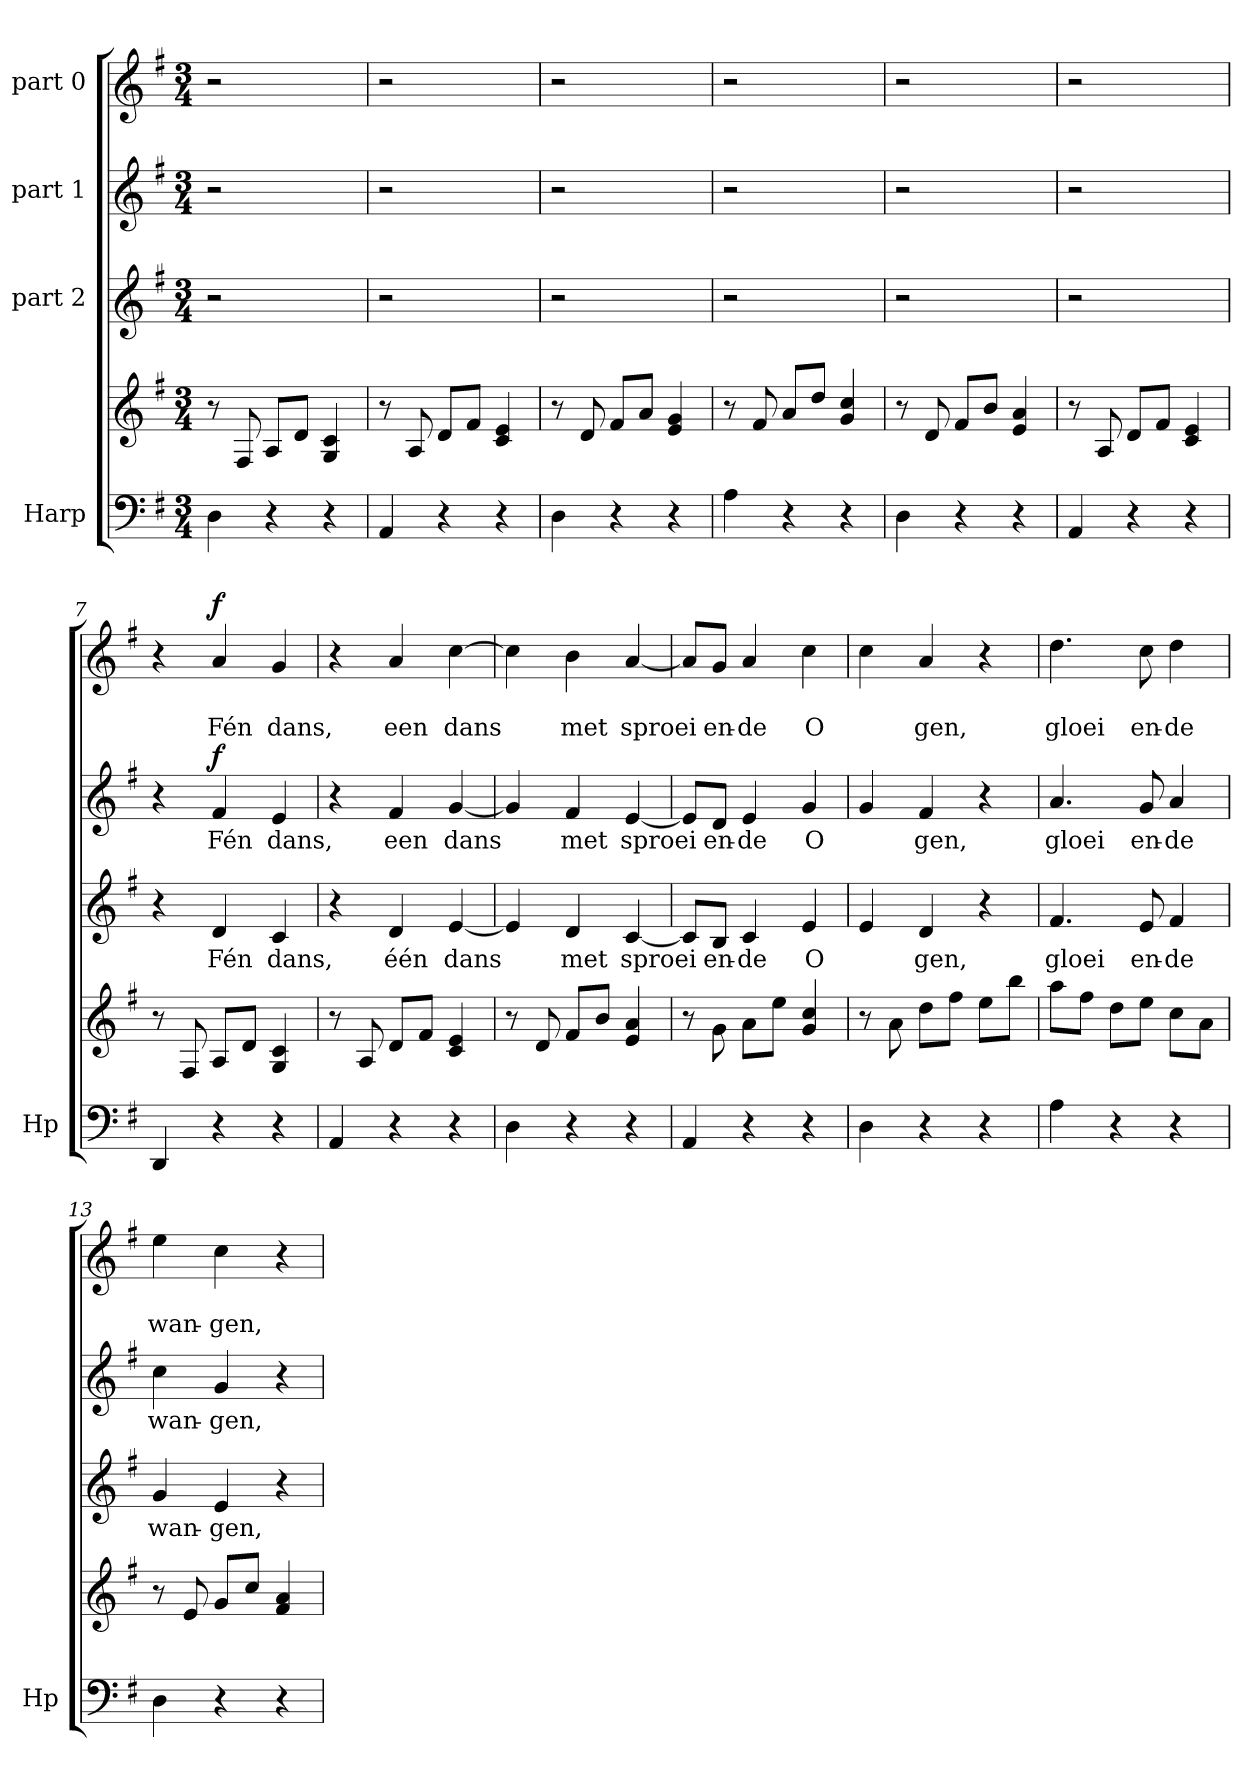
**kern	**kern	**kern	**text	**kern	**text	**dynam	**kern	**text	**text	**dynam
*part4	*part4	*part3	*part3	*part2	*part2	*part2	*part1	*part1	*part1	*part1
*staff5	*staff4	*staff3	*staff3	*staff2	*staff2	*staff2	*staff1	*staff1	*staff1	*staff1
*I"Harp	*	*I"part 2	*	*I"part 1	*	*	*I"part 0	*	*	*
*I'Hp	*	*	*	*	*	*	*	*	*	*
*clefF4	*clefG2	*clefG2	*	*clefG2	*	*	*clefG2	*	*	*
*k[f#]	*k[f#]	*k[f#]	*	*k[f#]	*	*	*k[f#]	*	*	*
*M3/4	*M3/4	*M3/4	*	*M3/4	*	*	*M3/4	*	*	*
*MM60	*MM60	*MM60	*	*MM60	*	*	*MM60	*	*	*
=1	=1	=1	=1	=1	=1	=1	=1	=1	=1	=1
4D\	8r	2r	.	2r	.	.	2r	.	.	.
.	8F#/	.	.	.	.	.	.	.	.	.
4r	8A/L	.	.	.	.	.	.	.	.	.
.	8d/J	.	.	.	.	.	.	.	.	.
4r	4G/ 4c/	4ryy	.	4ryy	.	.	4ryy	.	.	.
=2	=2	=2	=2	=2	=2	=2	=2	=2	=2	=2
4AA/	8r	2r	.	2r	.	.	2r	.	.	.
.	8A/	.	.	.	.	.	.	.	.	.
4r	8d/L	.	.	.	.	.	.	.	.	.
.	8f#/J	.	.	.	.	.	.	.	.	.
4r	4c/ 4e/	4ryy	.	4ryy	.	.	4ryy	.	.	.
=3	=3	=3	=3	=3	=3	=3	=3	=3	=3	=3
4D\	8r	2r	.	2r	.	.	2r	.	.	.
.	8d/	.	.	.	.	.	.	.	.	.
4r	8f#/L	.	.	.	.	.	.	.	.	.
.	8a/J	.	.	.	.	.	.	.	.	.
4r	4e/ 4g/	4ryy	.	4ryy	.	.	4ryy	.	.	.
=4	=4	=4	=4	=4	=4	=4	=4	=4	=4	=4
4A\	8r	2r	.	2r	.	.	2r	.	.	.
.	8f#/	.	.	.	.	.	.	.	.	.
4r	8a/L	.	.	.	.	.	.	.	.	.
.	8dd/J	.	.	.	.	.	.	.	.	.
4r	4g/ 4cc/	4ryy	.	4ryy	.	.	4ryy	.	.	.
=5	=5	=5	=5	=5	=5	=5	=5	=5	=5	=5
4D\	8r	2r	.	2r	.	.	2r	.	.	.
.	8d/	.	.	.	.	.	.	.	.	.
4r	8f#/L	.	.	.	.	.	.	.	.	.
.	8b/J	.	.	.	.	.	.	.	.	.
4r	4e/ 4a/	4ryy	.	4ryy	.	.	4ryy	.	.	.
!!LO:LB:g=z
=6	=6	=6	=6	=6	=6	=6	=6	=6	=6	=6
4AA/	8r	2r	.	2r	.	.	2r	.	.	.
.	8A/	.	.	.	.	.	.	.	.	.
4r	8d/L	.	.	.	.	.	.	.	.	.
.	8f#/J	.	.	.	.	.	.	.	.	.
4r	4c/ 4e/	4ryy	.	4ryy	.	.	4ryy	.	.	.
=7	=7	=7	=7	=7	=7	=7	=7	=7	=7	=7
4DD/	8r	4r	.	4r	.	.	4r	.	.	.
.	8F#/	.	.	.	.	.	.	.	.	.
!	!	!	!LO:LY:b	!	!LO:LY:b	!LO:DY:b	!	!	!LO:LY:b	!LO:DY:b
4r	8A/L	4d/	Fén	4f#/	Fén	f	4a/	.	Fén	f
.	8d/J	.	.	.	.	.	.	.	.	.
!	!	!	!LO:LY:b	!	!LO:LY:b	!	!	!	!LO:LY:b	!
4r	4G/ 4c/	4c/	dans,	4e/	dans,	.	4g/	.	dans,	.
=8	=8	=8	=8	=8	=8	=8	=8	=8	=8	=8
4AA/	8r	4r	.	4r	.	.	4r	.	.	.
.	8A/	.	.	.	.	.	.	.	.	.
!	!	!	!LO:LY:b	!	!LO:LY:b	!	!	!	!LO:LY:b	!
4r	8d/L	4d/	één	4f#/	een	.	4a/	.	een	.
.	8f#/J	.	.	.	.	.	.	.	.	.
!	!	!	!LO:LY:b	!	!LO:LY:b	!	!	!	!LO:LY:b	!
4r	4c/ 4e/	[4e/	dans	[4g/	dans	.	[4cc\	.	dans	.
=9	=9	=9	=9	=9	=9	=9	=9	=9	=9	=9
4D\	8r	4e/]	.	4g/]	.	.	4cc\]	.	.	.
.	8d/	.	.	.	.	.	.	.	.	.
!	!	!	!LO:LY:b	!	!LO:LY:b	!	!	!	!LO:LY:b	!
4r	8f#/L	4d/	met	4f#/	met	.	4b\	.	met	.
.	8b/J	.	.	.	.	.	.	.	.	.
!	!	!	!LO:LY:b	!	!LO:LY:b	!	!	!	!LO:LY:b	!
4r	4e/ 4a/	[4c/	sproei	[4e/	sproei	.	[4a/	.	sproei	.
=10	=10	=10	=10	=10	=10	=10	=10	=10	=10	=10
4AA/	8r	8c/L]	.	8e/L]	.	.	8a/L]	.	.	.
!	!	!	!LO:LY:b	!	!LO:LY:b	!	!	!	!LO:LY:b	!
.	8g\	8B/J	en-	8d/J	en-	.	8g/J	.	en -	.
!	!	!	!LO:LY:b	!	!LO:LY:b	!	!	!	!LO:LY:b	!
4r	8a\L	4c/	de	4e/	de	.	4a/	.	de	.
.	8ee\J	.	.	.	.	.	.	.	.	.
!	!	!	!LO:LY:b	!	!LO:LY:b	!	!	!	!LO:LY:b	!
4r	4g/ 4cc/	4e/	O	4g/	O	.	4cc\	.	O	.
!!LO:PB:g=z
=11	=11	=11	=11	=11	=11	=11	=11	=11	=11	=11
4D\	8r	4e/	.	4g/	.	.	4cc\	.	.	.
.	8a\	.	.	.	.	.	.	.	.	.
!	!	!	!LO:LY:b	!	!LO:LY:b	!	!	!	!LO:LY:b	!
4r	8dd\L	4d/	gen,	4f#/	gen,	.	4a/	.	gen,	.
.	8ff#\J	.	.	.	.	.	.	.	.	.
4r	8ee\L	4r	.	4r	.	.	4r	.	.	.
.	8bb\J	.	.	.	.	.	.	.	.	.
=12	=12	=12	=12	=12	=12	=12	=12	=12	=12	=12
!	!	!	!LO:LY:b	!	!LO:LY:b	!	!	!	!LO:LY:b	!
4A\	8aa\L	4.f#/	gloei	4.a/	gloei	.	4.dd\	.	gloei	.
.	8ff#\J	.	.	.	.	.	.	.	.	.
4r	8dd\L	.	.	.	.	.	.	.	.	.
!	!	!	!LO:LY:b	!	!LO:LY:b	!	!	!	!LO:LY:b	!
.	8ee\J	8e/	en-	8g/	en-	.	8cc\	.	en-	.
!	!	!	!LO:LY:b	!	!LO:LY:b	!	!	!	!LO:LY:b	!
4r	8cc\L	4f#/	de	4a/	de	.	4dd\	.	de	.
.	8a\J	.	.	.	.	.	.	.	.	.
=13	=13	=13	=13	=13	=13	=13	=13	=13	=13	=13
!	!	!	!LO:LY:b	!	!LO:LY:b	!	!	!	!LO:LY:b	!
4D\	8r	4g/	wan-	4cc\	wan-	.	4ee\	.	wan-	.
.	8e/	.	.	.	.	.	.	.	.	.
!	!	!	!LO:LY:b	!	!LO:LY:b	!	!	!	!LO:LY:b	!
4r	8g/L	4e/	gen,	4g/	gen,	.	4cc\	.	gen,	.
.	8cc/J	.	.	.	.	.	.	.	.	.
4r	4f#/ 4a/	4r	.	4r	.	.	4r	.	.	.
=	=	=	=	=	=	=	=	=	=	=
*-	*-	*-	*-	*-	*-	*-	*-	*-	*-	*-
